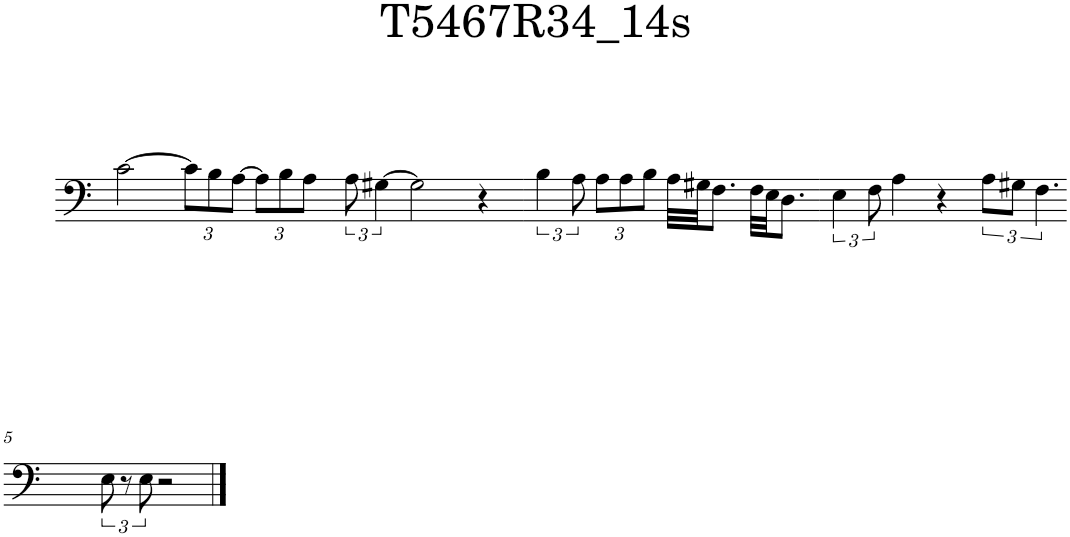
**kern
*part1
*staff1
*I"Piano
*I'Pno.
*clefF4
*k[]
=1
[2c\
*Xbrackettup
12c\L]
12B\
[12A\J
12A\L]
12B\
12A\J
=2
*brackettup
12A\
[6G#X\
2G#\]
4r
=3
6B\
12A\
*Xbrackettup
12A\L
12A\
12B\J
32A\LLL
32G#X\JJ
8.F\J
32F\LLL
32E\JJ
8.D\J
=4
*brackettup
6E\
12F\
4A\
4r
12A\L
12G#X\J
!LO:N:vis=8.
[12F\
!!LO:LB:g=z
=5
4F\]
12E\
12r
12E\
2r
==
*-
